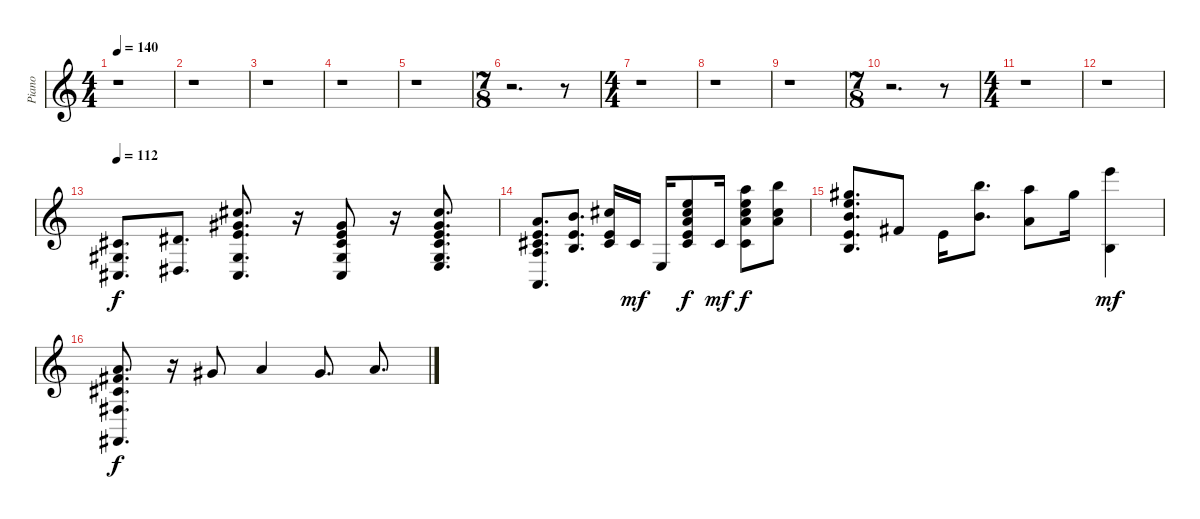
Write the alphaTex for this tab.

\track ("Piano" "Piano") {instrument acousticgrandpiano}
\staff {score}
\tuning (E4 B3 G3 D3 A2 E2) {hide}
\ts (4 4)
\tempo 140
\clef g2
\ks c
r.1{dy mf} |
r.1 |
r.1 |
r.1 |
r.1 |
\ts (7 8)
r.2{d} r.8 |
\ts (4 4)
r.1 |
r.1 |
r.1 |
\ts (7 8)
r.2{d} r.8 |
\ts (4 4)
r.1 |
r.1 |
\tempo 112
(6.3 6.4 4.5).8{d dy f} (4.2 6.5).8{d} (9.1 9.2 9.3 11.5 9.6).8{d} r.16 (9.2 9.3 11.4 11.5 9.6).8 r.16 (9.1 9.2 9.3 11.4 11.5 12.6).8{d} |
(5.1 5.2 6.3 7.4 0.5).8{d} (7.1 9.3 9.4).8{d} (9.1 9.3 11.4).16 11.4.16{dy mf} 7.5.16 (0.1 17.2 18.3 19.4 16.5).8{dy f} 16.5.16{dy mf} (17.1 17.2 18.3 19.4 16.5).8{dy f} (19.1 18.3 19.4).8 |
(21.2 21.3 21.4 19.5 19.6).8{d} 21.5.8 19.5.16 (19.1 21.4).8{d} (17.1 19.4).8 16.1.16 (24.1 0.2).4{dy mf} |
(5.1 7.2 6.3 4.4 2.6).8{d dy f} r.16 4.1.8 5.1.4 4.1.8{d} 5.1.8{d}
